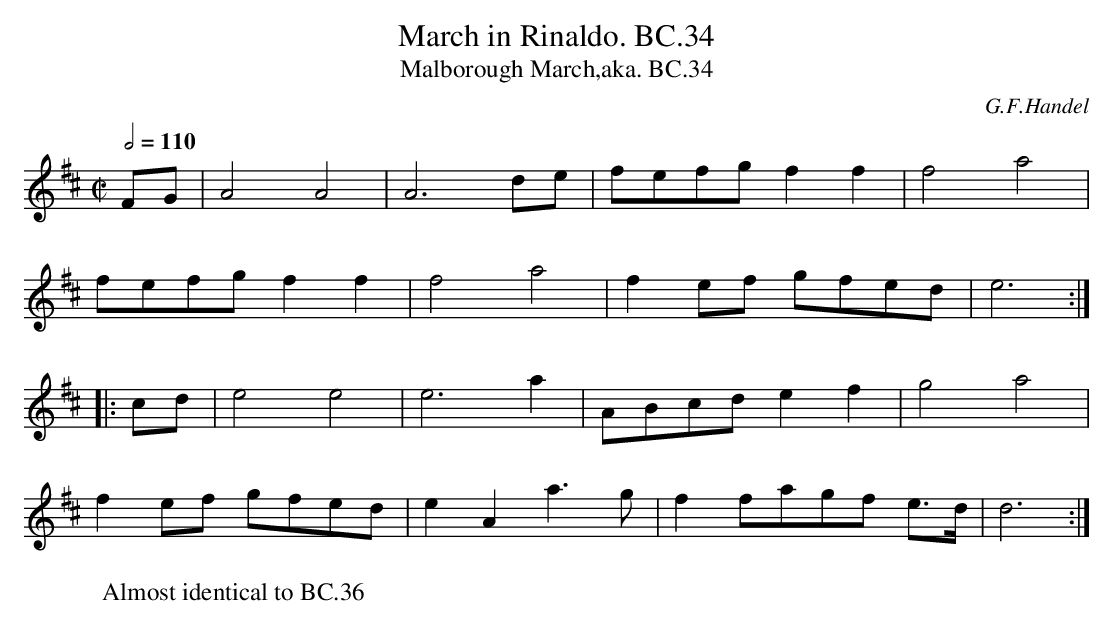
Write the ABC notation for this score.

X:1
T:March in Rinaldo. BC.34
T:Malborough March,aka. BC.34
M:C|
L:1/8
Q:1/2=110
C:G.F.Handel
K:D
FG|A4 A4|A6 de|fefg f2 f2|f4 a4|
fefg f2 f2|f4 a4|f2 ef gfed|e6:|
|:cd|e4 e4|e6 a2|ABcd e2 f2|g4 a4|
f2 ef gfed|e2 A2 a3 g|f2 fagf e>d|d6:|
W:Almost identical to BC.36
